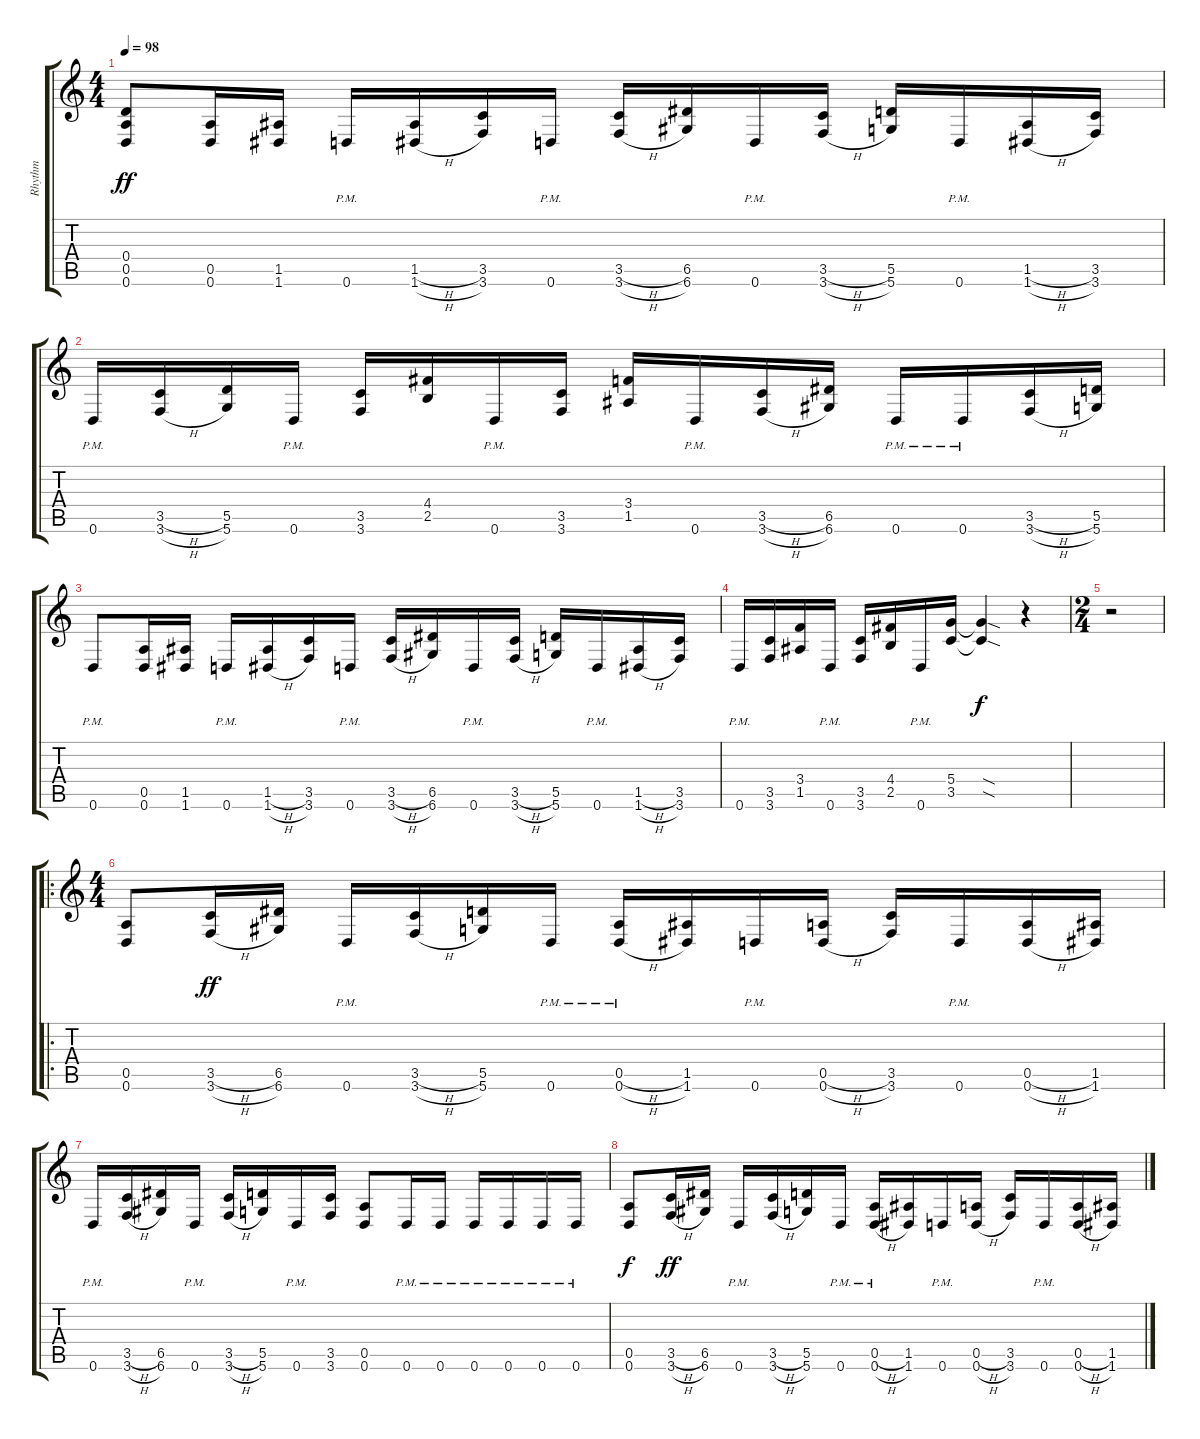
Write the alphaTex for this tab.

\track ("Rhythm" "Rhythm") {instrument distortionguitar}
\staff {score tabs}
\tuning (E4 B3 G3 D3 A2 D2) {hide}
\ts (4 4)
\tempo 98
\clef g2
\ks c
(0.4 0.5 0.6).8{dy ff} (0.5 0.6).16 (1.5 1.6).16 0.6{pm}.16 (1.5{h} 1.6{h}).16 (3.5 3.6).16 0.6{pm}.16 (3.5{h} 3.6{h}).16 (6.5 6.6).16 0.6{pm}.16 (3.5{h} 3.6{h}).16 (5.5 5.6).16 0.6{pm}.16 (1.5{h} 1.6{h}).16 (3.5 3.6).16 |
0.6{pm}.16 (3.5{h} 3.6{h}).16 (5.5 5.6).16 0.6{pm}.16 (3.5 3.6).16 (4.4 2.5).16 0.6{pm}.16 (3.5 3.6).16 (3.4 1.5).16 0.6{pm}.16 (3.5{h} 3.6{h}).16 (6.5 6.6).16 0.6{pm}.16 0.6{pm}.16 (3.5{h} 3.6{h}).16 (5.5 5.6).16 |
0.6{pm}.8 (0.5 0.6).16 (1.5 1.6).16 0.6{pm}.16 (1.5{h} 1.6{h}).16 (3.5 3.6).16 0.6{pm}.16 (3.5{h} 3.6{h}).16 (6.5 6.6).16 0.6{pm}.16 (3.5{h} 3.6{h}).16 (5.5 5.6).16 0.6{pm}.16 (1.5{h} 1.6{h}).16 (3.5 3.6).16 |
0.6{pm}.16 (3.5 3.6).16 (3.4 1.5).16 0.6{pm}.16 (3.5 3.6).16 (4.4 2.5).16 0.6{pm}.16 (5.4 3.5).16 (5.4{sod t} 3.5{sod t}).4{dy f} r.4 |
\ts (2 4)
r.2 |
\ro
\ts (4 4)
(0.5 0.6).8 (3.5{h} 3.6{h}).16{dy ff} (6.5 6.6).16 0.6{pm}.16 (3.5{h} 3.6{h}).16 (5.5 5.6).16 0.6{pm}.16 (0.5{h pm} 0.6{h pm}).16 (1.5 1.6).16 0.6{pm}.16 (0.5{h} 0.6{h}).16 (3.5 3.6).16 0.6{pm}.16 (0.5{h} 0.6{h}).16 (1.5 1.6).16 |
0.6{pm}.16 (3.5{h} 3.6{h}).16 (6.5 6.6).16 0.6{pm}.16 (3.5{h} 3.6{h}).16 (5.5 5.6).16 0.6{pm}.16 (3.5 3.6).16 (0.5 0.6).8 0.6{pm}.16 0.6{pm}.16 0.6{pm}.16 0.6{pm}.16 0.6{pm}.16 0.6{pm}.16 |
(0.5 0.6).8{dy f} (3.5{h} 3.6{h}).16{dy ff} (6.5 6.6).16 0.6{pm}.16 (3.5{h} 3.6{h}).16 (5.5 5.6).16 0.6{pm}.16 (0.5{h pm} 0.6{h pm}).16 (1.5 1.6).16 0.6{pm}.16 (0.5{h} 0.6{h}).16 (3.5 3.6).16 0.6{pm}.16 (0.5{h} 0.6{h}).16 (1.5 1.6).16
